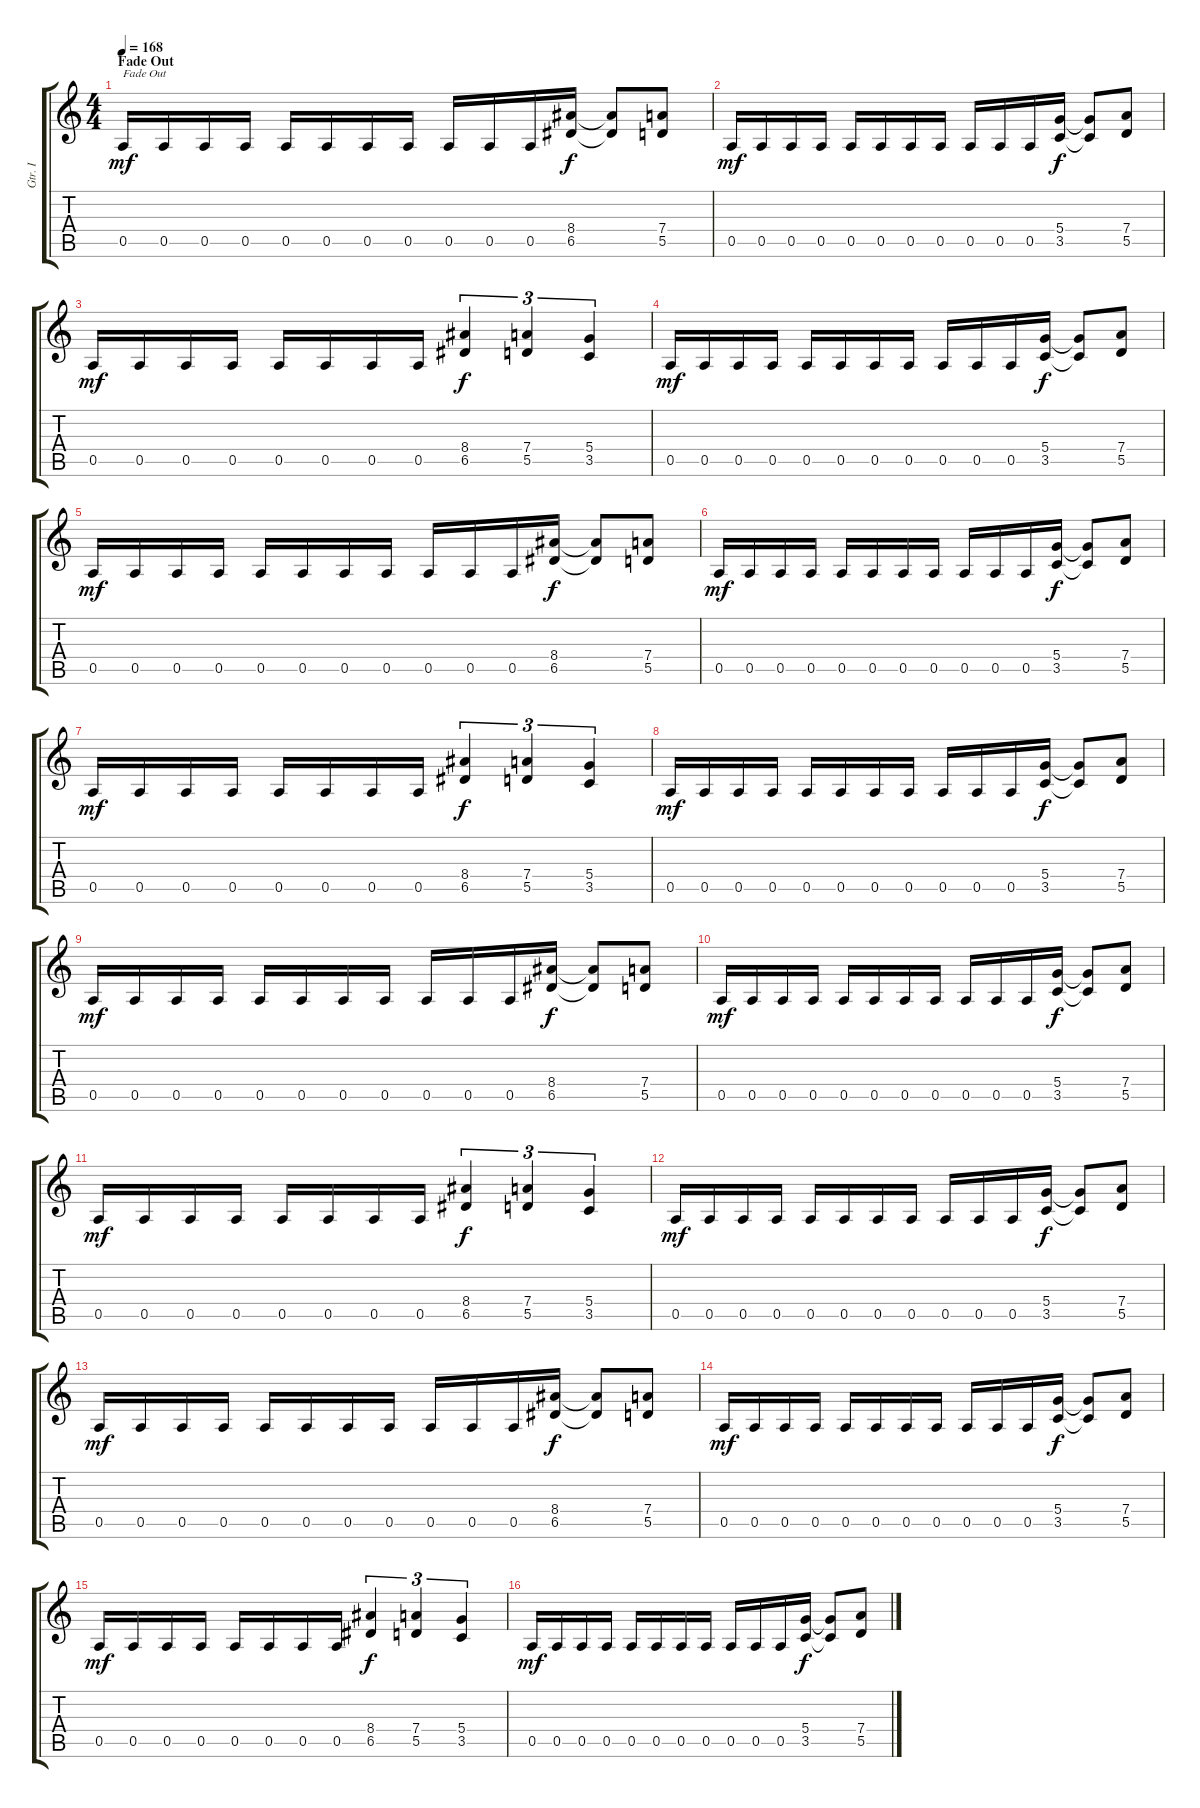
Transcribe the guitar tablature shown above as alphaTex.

\track ("Gtr. I" "Gtr. I") {instrument overdrivenguitar}
\staff {score tabs}
\tuning (E4 B3 G3 D3 A2 E2) {hide}
\ts (4 4)
\section ("" "Fade Out")
\tempo 168
\clef g2
\ks c
0.5.16{txt "Fade Out" dy mf volume 14} 0.5.16 0.5.16 0.5.16 0.5.16{volume 13} 0.5.16 0.5.16 0.5.16 0.5.16 0.5.16 0.5.16 (8.4 6.5).16{dy f} (8.4{t} 6.5{t}).8 (7.4 5.5).8 |
0.5.16{dy mf volume 13} 0.5.16 0.5.16 0.5.16 0.5.16 0.5.16 0.5.16 0.5.16 0.5.16 0.5.16 0.5.16 (5.4 3.5).16{dy f} (5.4{t} 3.5{t}).8 (7.4 5.5).8 |
0.5.16{dy mf volume 13} 0.5.16 0.5.16 0.5.16 0.5.16{volume 12} 0.5.16 0.5.16 0.5.16 (8.4 6.5).4{tu (3 2) dy f} (7.4 5.5).4{tu (3 2)} (5.4 3.5).4{tu (3 2)} |
0.5.16{dy mf volume 12} 0.5.16 0.5.16 0.5.16 0.5.16 0.5.16 0.5.16 0.5.16 0.5.16 0.5.16 0.5.16 (5.4 3.5).16{dy f} (5.4{t} 3.5{t}).8 (7.4 5.5).8 |
0.5.16{dy mf volume 12} 0.5.16 0.5.16 0.5.16 0.5.16{volume 11} 0.5.16 0.5.16 0.5.16 0.5.16 0.5.16 0.5.16 (8.4 6.5).16{dy f} (8.4{t} 6.5{t}).8 (7.4 5.5).8 |
0.5.16{dy mf volume 11} 0.5.16 0.5.16 0.5.16 0.5.16 0.5.16 0.5.16 0.5.16 0.5.16 0.5.16 0.5.16 (5.4 3.5).16{dy f} (5.4{t} 3.5{t}).8 (7.4 5.5).8 |
0.5.16{dy mf volume 11} 0.5.16 0.5.16 0.5.16 0.5.16{volume 10} 0.5.16 0.5.16 0.5.16 (8.4 6.5).4{tu (3 2) dy f} (7.4 5.5).4{tu (3 2)} (5.4 3.5).4{tu (3 2)} |
0.5.16{dy mf volume 10} 0.5.16 0.5.16 0.5.16 0.5.16 0.5.16 0.5.16 0.5.16 0.5.16 0.5.16 0.5.16 (5.4 3.5).16{dy f} (5.4{t} 3.5{t}).8 (7.4 5.5).8 |
0.5.16{dy mf volume 10} 0.5.16 0.5.16 0.5.16 0.5.16{volume 9} 0.5.16 0.5.16 0.5.16 0.5.16 0.5.16 0.5.16 (8.4 6.5).16{dy f} (8.4{t} 6.5{t}).8 (7.4 5.5).8 |
0.5.16{dy mf volume 9} 0.5.16 0.5.16 0.5.16 0.5.16 0.5.16 0.5.16 0.5.16 0.5.16 0.5.16 0.5.16 (5.4 3.5).16{dy f} (5.4{t} 3.5{t}).8 (7.4 5.5).8 |
0.5.16{dy mf volume 9} 0.5.16 0.5.16 0.5.16 0.5.16{volume 8} 0.5.16 0.5.16 0.5.16 (8.4 6.5).4{tu (3 2) dy f} (7.4 5.5).4{tu (3 2)} (5.4 3.5).4{tu (3 2)} |
0.5.16{dy mf volume 8} 0.5.16 0.5.16 0.5.16 0.5.16{volume 7} 0.5.16 0.5.16 0.5.16 0.5.16 0.5.16 0.5.16 (5.4 3.5).16{dy f} (5.4{t} 3.5{t}).8 (7.4 5.5).8 |
0.5.16{dy mf volume 7} 0.5.16 0.5.16 0.5.16 0.5.16{volume 6} 0.5.16 0.5.16 0.5.16 0.5.16 0.5.16 0.5.16 (8.4 6.5).16{dy f} (8.4{t} 6.5{t}).8 (7.4 5.5).8 |
0.5.16{dy mf volume 6} 0.5.16 0.5.16 0.5.16 0.5.16{volume 5} 0.5.16 0.5.16 0.5.16 0.5.16 0.5.16 0.5.16 (5.4 3.5).16{dy f} (5.4{t} 3.5{t}).8 (7.4 5.5).8 |
0.5.16{dy mf volume 5} 0.5.16 0.5.16 0.5.16 0.5.16{volume 4} 0.5.16 0.5.16 0.5.16 (8.4 6.5).4{tu (3 2) dy f} (7.4 5.5).4{tu (3 2)} (5.4 3.5).4{tu (3 2)} |
0.5.16{dy mf volume 4} 0.5.16 0.5.16 0.5.16 0.5.16{volume 3} 0.5.16 0.5.16 0.5.16 0.5.16 0.5.16 0.5.16 (5.4 3.5).16{dy f} (5.4{t} 3.5{t}).8 (7.4 5.5).8
